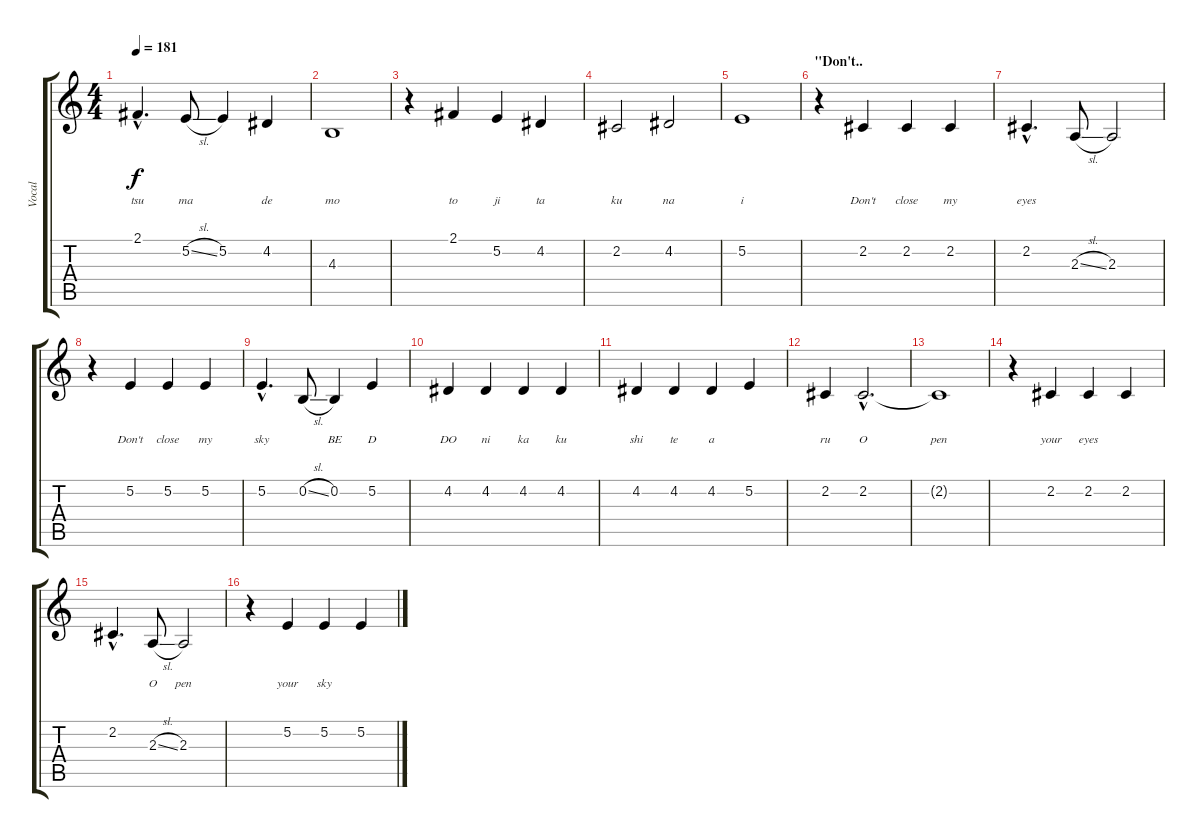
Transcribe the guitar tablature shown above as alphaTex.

\track ("Vocal" "Vocal") {instrument trumpet}
\staff {score tabs}
\tuning (E4 B3 G3 D3 A2 E2) {hide}
\ts (4 4)
\tempo 181
\clef g2
\ks c
2.1{hac}.4{d lyrics (0 "") lyrics (1 "tsu") lyrics (2 "") lyrics (3 "") lyrics (4 "") dy f} 5.2{sl}.8{lyrics (0 "") lyrics (1 "ma") lyrics (2 "") lyrics (3 "") lyrics (4 "")} 5.2.4{lyrics (0 "") lyrics (1 "") lyrics (2 "") lyrics (3 "") lyrics (4 "")} 4.2.4{lyrics (0 "") lyrics (1 "de") lyrics (2 "") lyrics (3 "") lyrics (4 "")} |
4.3.1{lyrics (0 "") lyrics (1 "mo") lyrics (2 "") lyrics (3 "") lyrics (4 "")} |
r.4 2.1.4{lyrics (0 "") lyrics (1 "to") lyrics (2 "") lyrics (3 "") lyrics (4 "")} 5.2.4{lyrics (0 "") lyrics (1 "ji") lyrics (2 "") lyrics (3 "") lyrics (4 "")} 4.2.4{lyrics (0 "") lyrics (1 "ta") lyrics (2 "") lyrics (3 "") lyrics (4 "")} |
2.2.2{lyrics (0 "") lyrics (1 "ku") lyrics (2 "") lyrics (3 "") lyrics (4 "")} 4.2.2{lyrics (0 "") lyrics (1 "na") lyrics (2 "") lyrics (3 "") lyrics (4 "")} |
5.2.1{lyrics (0 "") lyrics (1 "i") lyrics (2 "") lyrics (3 "") lyrics (4 "")} |
\section ("" "\"Don't..")
r.4 2.2.4{lyrics (0 "") lyrics (1 "Don't") lyrics (2 "") lyrics (3 "") lyrics (4 "")} 2.2.4{lyrics (0 "") lyrics (1 "close") lyrics (2 "") lyrics (3 "") lyrics (4 "")} 2.2.4{lyrics (0 "") lyrics (1 "my") lyrics (2 "") lyrics (3 "") lyrics (4 "")} |
2.2{hac}.4{d lyrics (0 "") lyrics (1 "eyes") lyrics (2 "") lyrics (3 "") lyrics (4 "")} 2.3{sl}.8{lyrics (0 "") lyrics (1 "") lyrics (2 "") lyrics (3 "") lyrics (4 "")} 2.3.2{lyrics (0 "") lyrics (1 "") lyrics (2 "") lyrics (3 "") lyrics (4 "")} |
r.4 5.2.4{lyrics (0 "") lyrics (1 "Don't") lyrics (2 "") lyrics (3 "") lyrics (4 "")} 5.2.4{lyrics (0 "") lyrics (1 "close") lyrics (2 "") lyrics (3 "") lyrics (4 "")} 5.2.4{lyrics (0 "") lyrics (1 "my") lyrics (2 "") lyrics (3 "") lyrics (4 "")} |
5.2{hac}.4{d lyrics (0 "") lyrics (1 "sky") lyrics (2 "") lyrics (3 "") lyrics (4 "")} 0.2{sl}.8{lyrics (0 "") lyrics (1 "") lyrics (2 "") lyrics (3 "") lyrics (4 "")} 0.2.4{lyrics (0 "") lyrics (1 "BE") lyrics (2 "") lyrics (3 "") lyrics (4 "")} 5.2.4{lyrics (0 "") lyrics (1 "D") lyrics (2 "") lyrics (3 "") lyrics (4 "")} |
4.2.4{lyrics (0 "") lyrics (1 "DO") lyrics (2 "") lyrics (3 "") lyrics (4 "")} 4.2.4{lyrics (0 "") lyrics (1 "ni") lyrics (2 "") lyrics (3 "") lyrics (4 "")} 4.2.4{lyrics (0 "") lyrics (1 "ka") lyrics (2 "") lyrics (3 "") lyrics (4 "")} 4.2.4{lyrics (0 "") lyrics (1 "ku") lyrics (2 "") lyrics (3 "") lyrics (4 "")} |
4.2.4{lyrics (0 "") lyrics (1 "shi") lyrics (2 "") lyrics (3 "") lyrics (4 "")} 4.2.4{lyrics (0 "") lyrics (1 "te") lyrics (2 "") lyrics (3 "") lyrics (4 "")} 4.2.4{lyrics (0 "") lyrics (1 "a") lyrics (2 "") lyrics (3 "") lyrics (4 "")} 5.2.4{lyrics (0 "") lyrics (1 "") lyrics (2 "") lyrics (3 "") lyrics (4 "")} |
2.2.4{lyrics (0 "") lyrics (1 "ru") lyrics (2 "") lyrics (3 "") lyrics (4 "")} 2.2{hac}.2{d lyrics (0 "") lyrics (1 "O") lyrics (2 "") lyrics (3 "") lyrics (4 "")} |
2.2{t}.1{lyrics (0 "") lyrics (1 "pen") lyrics (2 "") lyrics (3 "") lyrics (4 "")} |
r.4 2.2.4{lyrics (0 "") lyrics (1 "your") lyrics (2 "") lyrics (3 "") lyrics (4 "")} 2.2.4{lyrics (0 "") lyrics (1 "eyes") lyrics (2 "") lyrics (3 "") lyrics (4 "")} 2.2.4{lyrics (0 "") lyrics (1 "") lyrics (2 "") lyrics (3 "") lyrics (4 "")} |
2.2{hac}.4{d lyrics (0 "") lyrics (1 "") lyrics (2 "") lyrics (3 "") lyrics (4 "")} 2.3{sl}.8{lyrics (0 "") lyrics (1 "O") lyrics (2 "") lyrics (3 "") lyrics (4 "")} 2.3.2{lyrics (0 "") lyrics (1 "pen") lyrics (2 "") lyrics (3 "") lyrics (4 "")} |
r.4 5.2.4{lyrics (0 "") lyrics (1 "your") lyrics (2 "") lyrics (3 "") lyrics (4 "")} 5.2.4{lyrics (0 "") lyrics (1 "sky") lyrics (2 "") lyrics (3 "") lyrics (4 "")} 5.2.4{lyrics (0 "") lyrics (1 "") lyrics (2 "") lyrics (3 "") lyrics (4 "")}
